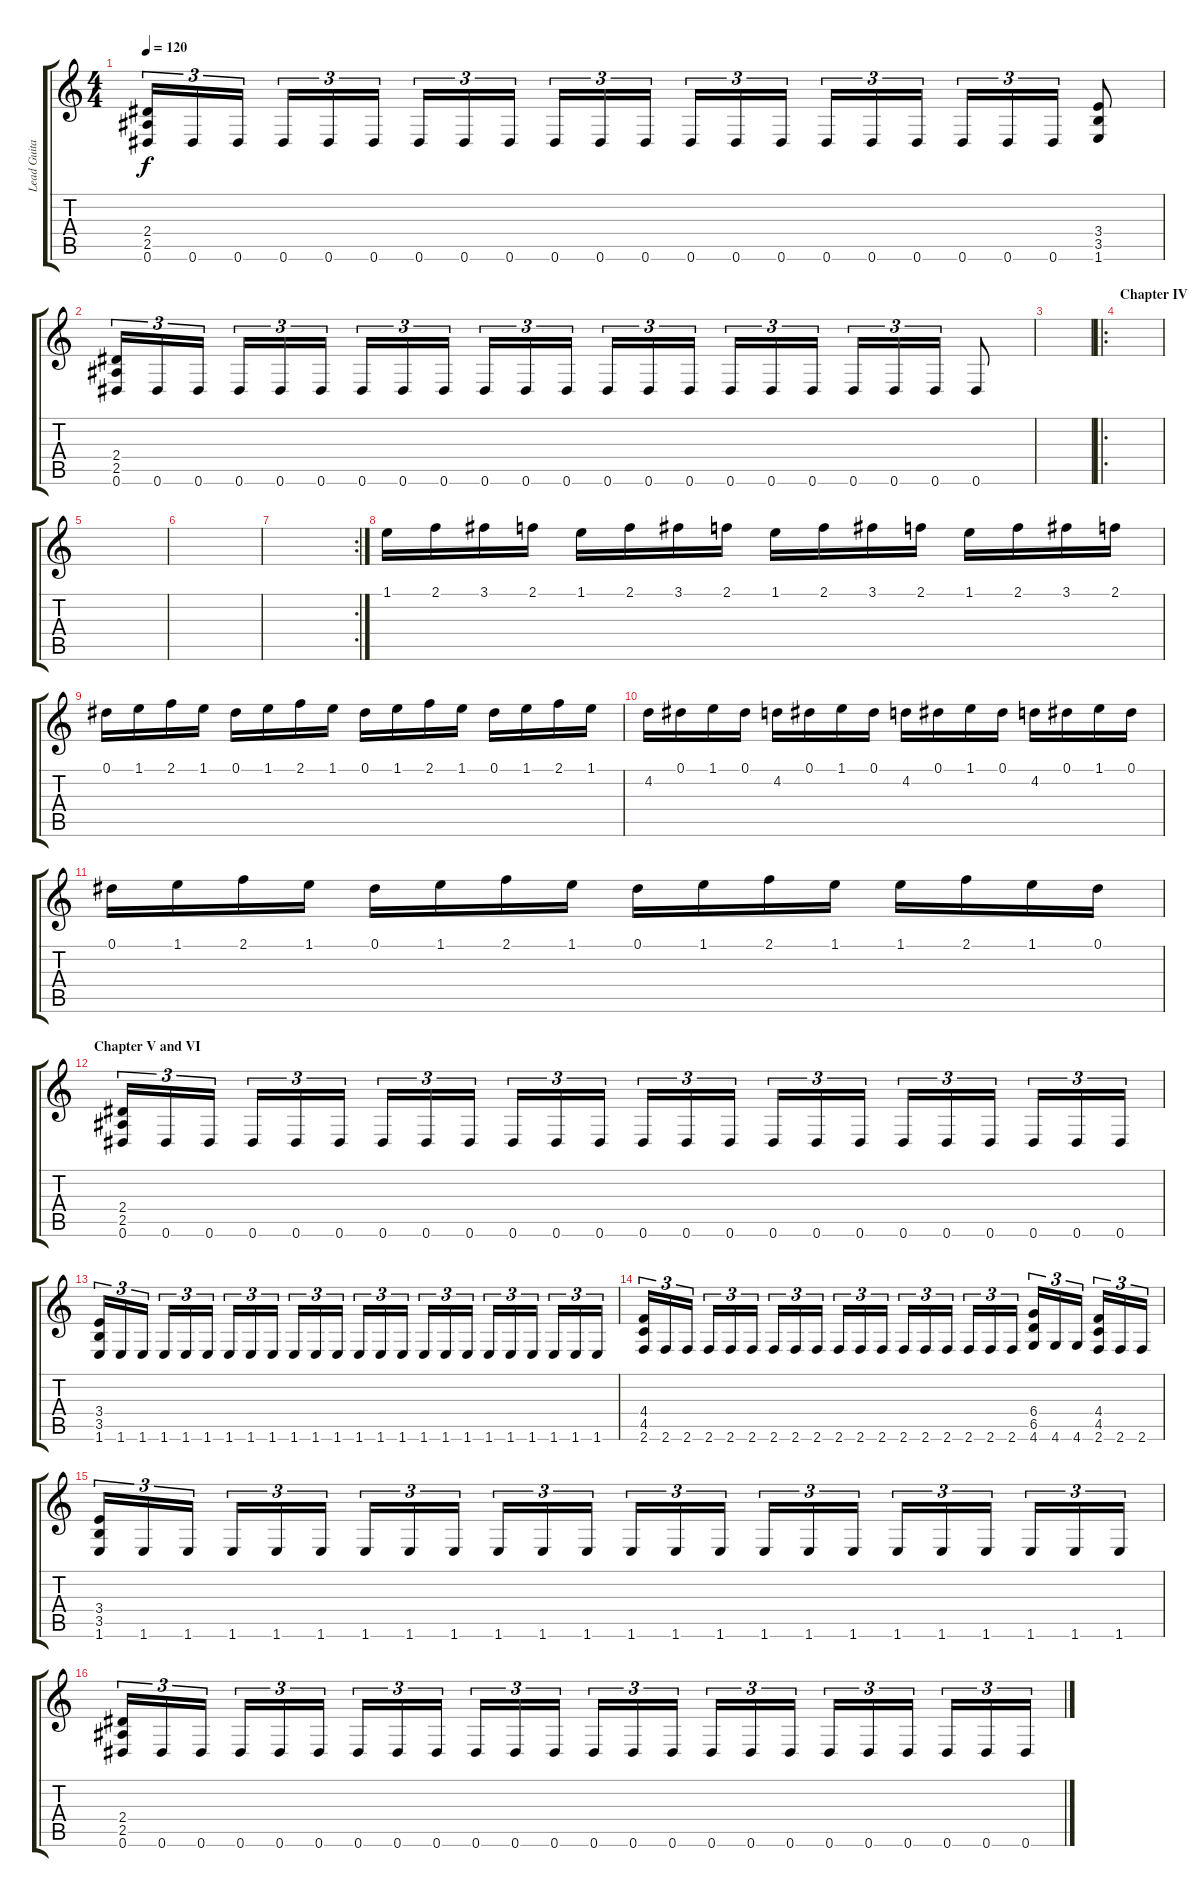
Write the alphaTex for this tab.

\track ("Lead Guitar" "Lead Guita") {instrument distortionguitar}
\staff {score tabs}
\tuning (Eb4 Bb3 Gb3 Db3 Ab2 Eb2) {hide}
\ts (4 4)
\tempo 120
\clef g2
\ks c
(2.4 2.5 0.6).16{tu (3 2) dy f} 0.6.16{tu (3 2)} 0.6.16{tu (3 2)} 0.6.16{tu (3 2)} 0.6.16{tu (3 2)} 0.6.16{tu (3 2)} 0.6.16{tu (3 2)} 0.6.16{tu (3 2)} 0.6.16{tu (3 2)} 0.6.16{tu (3 2)} 0.6.16{tu (3 2)} 0.6.16{tu (3 2)} 0.6.16{tu (3 2)} 0.6.16{tu (3 2)} 0.6.16{tu (3 2)} 0.6.16{tu (3 2)} 0.6.16{tu (3 2)} 0.6.16{tu (3 2)} 0.6.16{tu (3 2)} 0.6.16{tu (3 2)} 0.6.16{tu (3 2)} (3.4 3.5 1.6).8 |
(2.4 2.5 0.6).16{tu (3 2)} 0.6.16{tu (3 2)} 0.6.16{tu (3 2)} 0.6.16{tu (3 2)} 0.6.16{tu (3 2)} 0.6.16{tu (3 2)} 0.6.16{tu (3 2)} 0.6.16{tu (3 2)} 0.6.16{tu (3 2)} 0.6.16{tu (3 2)} 0.6.16{tu (3 2)} 0.6.16{tu (3 2)} 0.6.16{tu (3 2)} 0.6.16{tu (3 2)} 0.6.16{tu (3 2)} 0.6.16{tu (3 2)} 0.6.16{tu (3 2)} 0.6.16{tu (3 2)} 0.6.16{tu (3 2)} 0.6.16{tu (3 2)} 0.6.16{tu (3 2)} 0.6.8 |
|
\ro
\section ("" "Chapter IV")
|
|
|
\rc 2
|
1.1.16 2.1.16 3.1.16 2.1.16 1.1.16 2.1.16 3.1.16 2.1.16 1.1.16 2.1.16 3.1.16 2.1.16 1.1.16 2.1.16 3.1.16 2.1.16 |
0.1.16 1.1.16 2.1.16 1.1.16 0.1.16 1.1.16 2.1.16 1.1.16 0.1.16 1.1.16 2.1.16 1.1.16 0.1.16 1.1.16 2.1.16 1.1.16 |
4.2.16 0.1.16 1.1.16 0.1.16 4.2.16 0.1.16 1.1.16 0.1.16 4.2.16 0.1.16 1.1.16 0.1.16 4.2.16 0.1.16 1.1.16 0.1.16 |
0.1.16 1.1.16 2.1.16 1.1.16 0.1.16 1.1.16 2.1.16 1.1.16 0.1.16 1.1.16 2.1.16 1.1.16 1.1.16 2.1.16 1.1.16 0.1.16 |
\section ("" "Chapter V and VI")
(2.4 2.5 0.6).16{tu (3 2)} 0.6.16{tu (3 2)} 0.6.16{tu (3 2)} 0.6.16{tu (3 2)} 0.6.16{tu (3 2)} 0.6.16{tu (3 2)} 0.6.16{tu (3 2)} 0.6.16{tu (3 2)} 0.6.16{tu (3 2)} 0.6.16{tu (3 2)} 0.6.16{tu (3 2)} 0.6.16{tu (3 2)} 0.6.16{tu (3 2)} 0.6.16{tu (3 2)} 0.6.16{tu (3 2)} 0.6.16{tu (3 2)} 0.6.16{tu (3 2)} 0.6.16{tu (3 2)} 0.6.16{tu (3 2)} 0.6.16{tu (3 2)} 0.6.16{tu (3 2)} 0.6.16{tu (3 2)} 0.6.16{tu (3 2)} 0.6.16{tu (3 2)} |
(3.4 3.5 1.6).16{tu (3 2)} 1.6.16{tu (3 2)} 1.6.16{tu (3 2)} 1.6.16{tu (3 2)} 1.6.16{tu (3 2)} 1.6.16{tu (3 2)} 1.6.16{tu (3 2)} 1.6.16{tu (3 2)} 1.6.16{tu (3 2)} 1.6.16{tu (3 2)} 1.6.16{tu (3 2)} 1.6.16{tu (3 2)} 1.6.16{tu (3 2)} 1.6.16{tu (3 2)} 1.6.16{tu (3 2)} 1.6.16{tu (3 2)} 1.6.16{tu (3 2)} 1.6.16{tu (3 2)} 1.6.16{tu (3 2)} 1.6.16{tu (3 2)} 1.6.16{tu (3 2)} 1.6.16{tu (3 2)} 1.6.16{tu (3 2)} 1.6.16{tu (3 2)} |
(4.4 4.5 2.6).16{tu (3 2)} 2.6.16{tu (3 2)} 2.6.16{tu (3 2)} 2.6.16{tu (3 2)} 2.6.16{tu (3 2)} 2.6.16{tu (3 2)} 2.6.16{tu (3 2)} 2.6.16{tu (3 2)} 2.6.16{tu (3 2)} 2.6.16{tu (3 2)} 2.6.16{tu (3 2)} 2.6.16{tu (3 2)} 2.6.16{tu (3 2)} 2.6.16{tu (3 2)} 2.6.16{tu (3 2)} 2.6.16{tu (3 2)} 2.6.16{tu (3 2)} 2.6.16{tu (3 2)} (6.4 6.5 4.6).16{tu (3 2)} 4.6.16{tu (3 2)} 4.6.16{tu (3 2)} (4.4 4.5 2.6).16{tu (3 2)} 2.6.16{tu (3 2)} 2.6.16{tu (3 2)} |
(3.4 3.5 1.6).16{tu (3 2)} 1.6.16{tu (3 2)} 1.6.16{tu (3 2)} 1.6.16{tu (3 2)} 1.6.16{tu (3 2)} 1.6.16{tu (3 2)} 1.6.16{tu (3 2)} 1.6.16{tu (3 2)} 1.6.16{tu (3 2)} 1.6.16{tu (3 2)} 1.6.16{tu (3 2)} 1.6.16{tu (3 2)} 1.6.16{tu (3 2)} 1.6.16{tu (3 2)} 1.6.16{tu (3 2)} 1.6.16{tu (3 2)} 1.6.16{tu (3 2)} 1.6.16{tu (3 2)} 1.6.16{tu (3 2)} 1.6.16{tu (3 2)} 1.6.16{tu (3 2)} 1.6.16{tu (3 2)} 1.6.16{tu (3 2)} 1.6.16{tu (3 2)} |
(2.4 2.5 0.6).16{tu (3 2)} 0.6.16{tu (3 2)} 0.6.16{tu (3 2)} 0.6.16{tu (3 2)} 0.6.16{tu (3 2)} 0.6.16{tu (3 2)} 0.6.16{tu (3 2)} 0.6.16{tu (3 2)} 0.6.16{tu (3 2)} 0.6.16{tu (3 2)} 0.6.16{tu (3 2)} 0.6.16{tu (3 2)} 0.6.16{tu (3 2)} 0.6.16{tu (3 2)} 0.6.16{tu (3 2)} 0.6.16{tu (3 2)} 0.6.16{tu (3 2)} 0.6.16{tu (3 2)} 0.6.16{tu (3 2)} 0.6.16{tu (3 2)} 0.6.16{tu (3 2)} 0.6.16{tu (3 2)} 0.6.16{tu (3 2)} 0.6.16{tu (3 2)}
